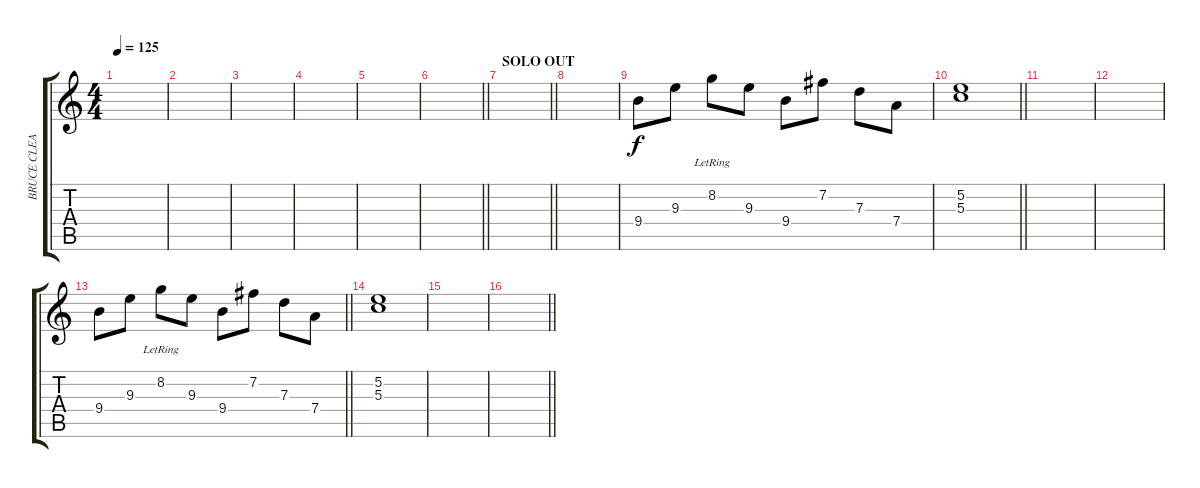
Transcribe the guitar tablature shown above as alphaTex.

\track ("BRUCE CLEAN" "BRUCE CLEA") {instrument acousticguitarsteel}
\staff {score tabs}
\tuning (E4 B3 G3 D3 A2 E2) {hide}
\ts (4 4)
\tempo 125
\clef g2
\ks c
|
|
|
|
|
\barLineRight lightlight
|
\section ("" "SOLO OUT")
\barLineRight lightlight
|
|
9.4.8 9.3.8 8.2{lr}.8 9.3.8 9.4.8 7.2.8 7.3.8 7.4.8 |
\barLineRight lightlight
(5.2 5.3).1 |
|
|
\barLineRight lightlight
9.4.8 9.3.8 8.2{lr}.8 9.3.8 9.4.8 7.2.8 7.3.8 7.4.8 |
(5.2 5.3).1 |
|
\barLineRight lightlight
